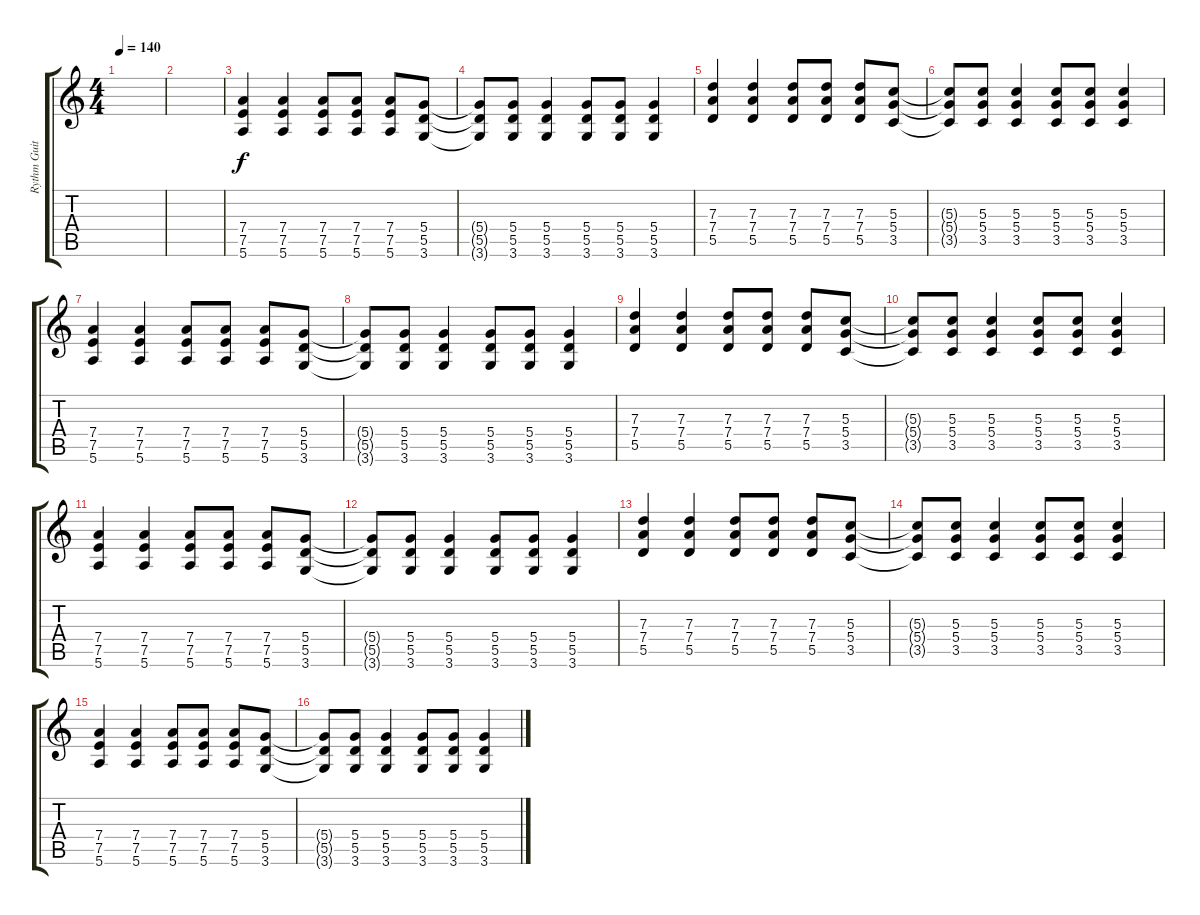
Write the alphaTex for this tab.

\track ("Rythm Guitar (Dexter Holland)" "Rythm Guit") {instrument distortionguitar}
\staff {score tabs}
\tuning (E4 B3 G3 D3 A2 E2) {hide}
\ts (4 4)
\tempo 140
\clef g2
\ks c
|
|
(7.4 7.5 5.6).4 (7.4 7.5 5.6).4 (7.4 7.5 5.6).8 (7.4 7.5 5.6).8 (7.4 7.5 5.6).8 (5.4 5.5 3.6).8 |
(5.4{t} 5.5{t} 3.6{t}).8 (5.4 5.5 3.6).8 (5.4 5.5 3.6).4 (5.4 5.5 3.6).8 (5.4 5.5 3.6).8 (5.4 5.5 3.6).4 |
(7.3 7.4 5.5).4 (7.3 7.4 5.5).4 (7.3 7.4 5.5).8 (7.3 7.4 5.5).8 (7.3 7.4 5.5).8 (5.3 5.4 3.5).8 |
(5.3{t} 5.4{t} 3.5{t}).8 (5.3 5.4 3.5).8 (5.3 5.4 3.5).4 (5.3 5.4 3.5).8 (5.3 5.4 3.5).8 (5.3 5.4 3.5).4 |
(7.4 7.5 5.6).4 (7.4 7.5 5.6).4 (7.4 7.5 5.6).8 (7.4 7.5 5.6).8 (7.4 7.5 5.6).8 (5.4 5.5 3.6).8 |
(5.4{t} 5.5{t} 3.6{t}).8 (5.4 5.5 3.6).8 (5.4 5.5 3.6).4 (5.4 5.5 3.6).8 (5.4 5.5 3.6).8 (5.4 5.5 3.6).4 |
(7.3 7.4 5.5).4 (7.3 7.4 5.5).4 (7.3 7.4 5.5).8 (7.3 7.4 5.5).8 (7.3 7.4 5.5).8 (5.3 5.4 3.5).8 |
(5.3{t} 5.4{t} 3.5{t}).8 (5.3 5.4 3.5).8 (5.3 5.4 3.5).4 (5.3 5.4 3.5).8 (5.3 5.4 3.5).8 (5.3 5.4 3.5).4 |
(7.4 7.5 5.6).4 (7.4 7.5 5.6).4 (7.4 7.5 5.6).8 (7.4 7.5 5.6).8 (7.4 7.5 5.6).8 (5.4 5.5 3.6).8 |
(5.4{t} 5.5{t} 3.6{t}).8 (5.4 5.5 3.6).8 (5.4 5.5 3.6).4 (5.4 5.5 3.6).8 (5.4 5.5 3.6).8 (5.4 5.5 3.6).4 |
(7.3 7.4 5.5).4 (7.3 7.4 5.5).4 (7.3 7.4 5.5).8 (7.3 7.4 5.5).8 (7.3 7.4 5.5).8 (5.3 5.4 3.5).8 |
(5.3{t} 5.4{t} 3.5{t}).8 (5.3 5.4 3.5).8 (5.3 5.4 3.5).4 (5.3 5.4 3.5).8 (5.3 5.4 3.5).8 (5.3 5.4 3.5).4 |
(7.4 7.5 5.6).4 (7.4 7.5 5.6).4 (7.4 7.5 5.6).8 (7.4 7.5 5.6).8 (7.4 7.5 5.6).8 (5.4 5.5 3.6).8 |
(5.4{t} 5.5{t} 3.6{t}).8 (5.4 5.5 3.6).8 (5.4 5.5 3.6).4 (5.4 5.5 3.6).8 (5.4 5.5 3.6).8 (5.4 5.5 3.6).4
